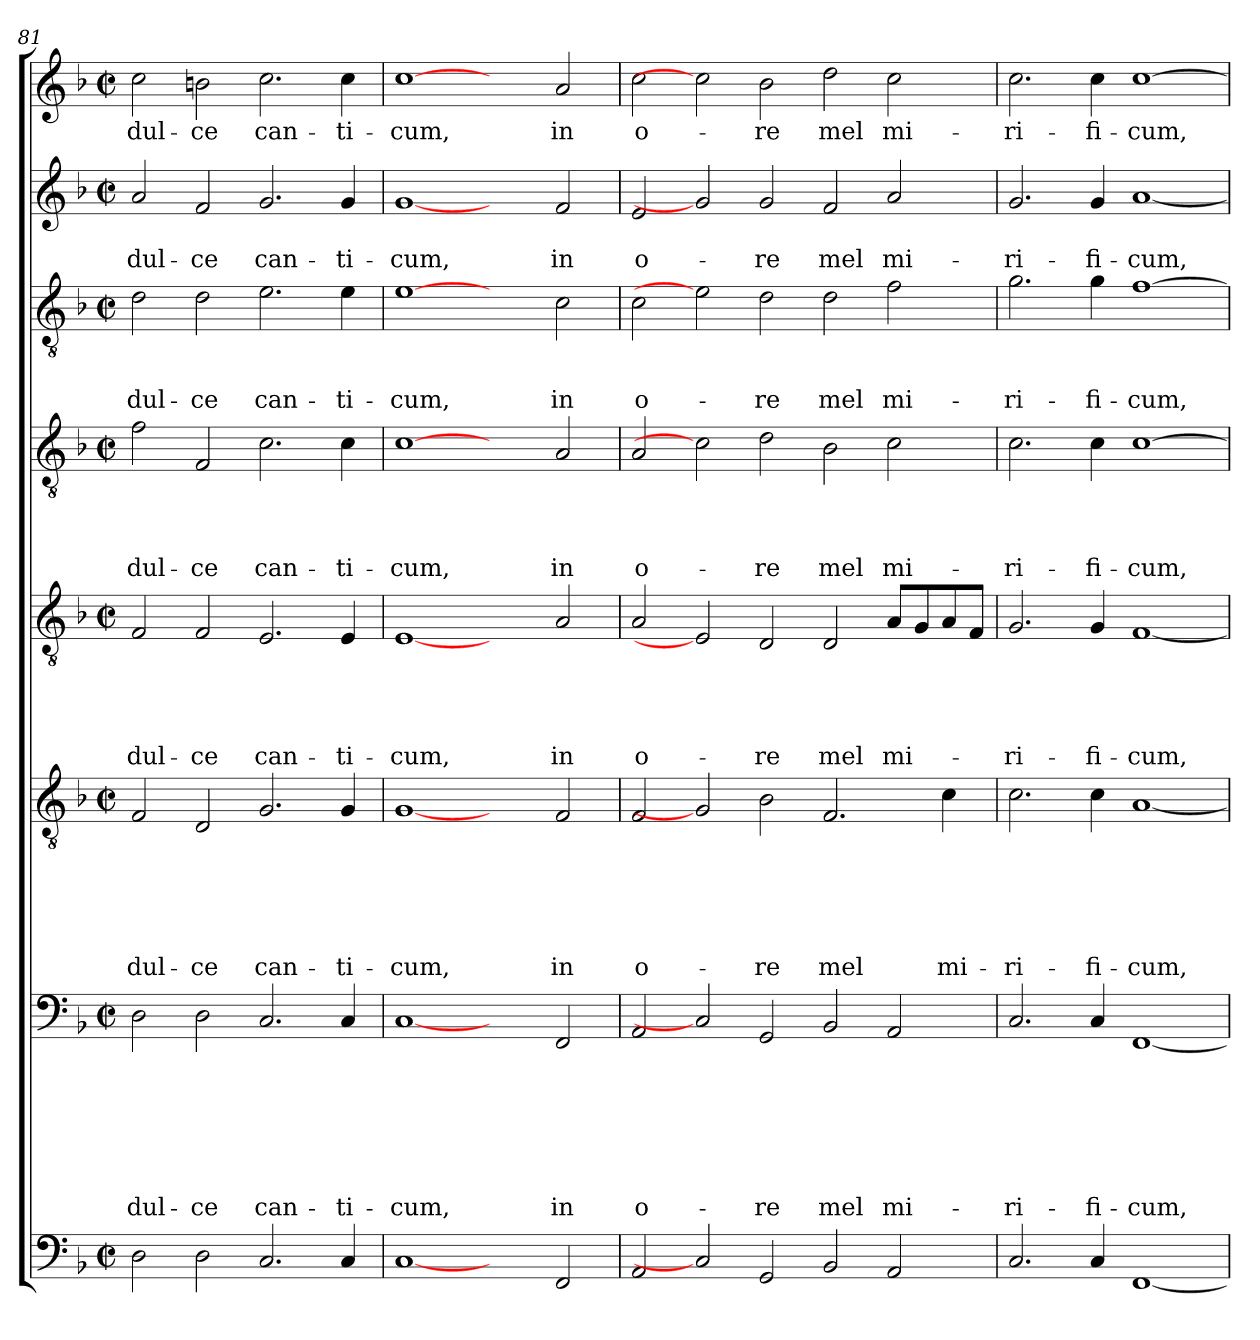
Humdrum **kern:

**kern	**kern	**text	**text	**text	**text	**text	**text	**text	**kern	**text	**text	**text	**text	**text	**text	**kern	**text	**text	**text	**text	**text	**kern	**text	**text	**text	**text	**kern	**text	**text	**text	**kern	**text	**text	**kern	**text
*part8	*part7	*part7	*part7	*part7	*part7	*part7	*part7	*part7	*part6	*part6	*part6	*part6	*part6	*part6	*part6	*part5	*part5	*part5	*part5	*part5	*part5	*part4	*part4	*part4	*part4	*part4	*part3	*part3	*part3	*part3	*part2	*part2	*part2	*part1	*part1
*staff8	*staff7	*staff7	*staff7	*staff7	*staff7	*staff7	*staff7	*staff7	*staff6	*staff6	*staff6	*staff6	*staff6	*staff6	*staff6	*staff5	*staff5	*staff5	*staff5	*staff5	*staff5	*staff4	*staff4	*staff4	*staff4	*staff4	*staff3	*staff3	*staff3	*staff3	*staff2	*staff2	*staff2	*staff1	*staff1
*clefF4	*clefF4	*	*	*	*	*	*	*	*clefGv2	*	*	*	*	*	*	*clefGv2	*	*	*	*	*	*clefGv2	*	*	*	*	*clefGv2	*	*	*	*clefG2	*	*	*clefG2	*
*k[b-]	*k[b-]	*	*	*	*	*	*	*	*k[b-]	*	*	*	*	*	*	*k[b-]	*	*	*	*	*	*k[b-]	*	*	*	*	*k[b-]	*	*	*	*k[b-]	*	*	*k[b-]	*
*F:	*F:	*	*	*	*	*	*	*	*F:	*	*	*	*	*	*	*F:	*	*	*	*	*	*F:	*	*	*	*	*F:	*	*	*	*F:	*	*	*F:	*
*M2/2	*M2/2	*	*	*	*	*	*	*	*M2/2	*	*	*	*	*	*	*M2/2	*	*	*	*	*	*M2/2	*	*	*	*	*M2/2	*	*	*	*M2/2	*	*	*M2/2	*
*met(c|)	*met(c|)	*	*	*	*	*	*	*	*met(c|)	*	*	*	*	*	*	*met(c|)	*	*	*	*	*	*met(c|)	*	*	*	*	*met(c|)	*	*	*	*met(c|)	*	*	*met(c|)	*
=81	=81	=81	=81	=81	=81	=81	=81	=81	=81	=81	=81	=81	=81	=81	=81	=81	=81	=81	=81	=81	=81	=81	=81	=81	=81	=81	=81	=81	=81	=81	=81	=81	=81	=81	=81
2D\	2D\	.	.	.	.	.	.	dul-	2F/	.	.	.	.	.	dul-	2F/	.	.	.	.	dul-	2f\	.	.	.	dul-	2d\	.	.	dul-	2a/	.	dul-	2cc\	dul-
2D\	2D\	.	.	.	.	.	.	-ce	2D/	.	.	.	.	.	-ce	2F/	.	.	.	.	-ce	2F/	.	.	.	-ce	2d\	.	.	-ce	2f/	.	-ce	2bn\	-ce
2.C/	2.C/	.	.	.	.	.	.	can-	2.G/	.	.	.	.	.	can-	2.E/	.	.	.	.	can-	2.c\	.	.	.	can-	2.e\	.	.	can-	2.g/	.	can-	2.cc\	can-
4C/	4C/	.	.	.	.	.	.	-ti-	4G/	.	.	.	.	.	-ti-	4E/	.	.	.	.	-ti-	4c\	.	.	.	-ti-	4e\	.	.	-ti-	4g/	.	-ti-	4cc\	-ti-
=82	=82	=82	=82	=82	=82	=82	=82	=82	=82	=82	=82	=82	=82	=82	=82	=82	=82	=82	=82	=82	=82	=82	=82	=82	=82	=82	=82	=82	=82	=82	=82	=82	=82	=82	=82
[1C	[1C	.	.	.	.	.	.	-cum,	[1G	.	.	.	.	.	-cum,	[1E	.	.	.	.	-cum,	[1c	.	.	.	-cum,	[1e	.	.	-cum,	[1g	.	-cum,	[1cc	-cum,
2ryy	2ryy	.	.	.	.	.	.	.	2ryy	.	.	.	.	.	.	2ryy	.	.	.	.	.	2ryy	.	.	.	.	2ryy	.	.	.	2ryy	.	.	2ryy	.
2FF/	2FF/	.	.	.	.	.	.	in	2F/	.	.	.	.	.	in	2A/	.	.	.	.	in	2A/	.	.	.	in	2c\	.	.	in	2f/	.	in	2a/	in
=83	=83	=83	=83	=83	=83	=83	=83	=83	=83	=83	=83	=83	=83	=83	=83	=83	=83	=83	=83	=83	=83	=83	=83	=83	=83	=83	=83	=83	=83	=83	=83	=83	=83	=83	=83
2AA/	2AA/	.	.	.	.	.	.	o-	2F/	.	.	.	.	.	o-	2A/	.	.	.	.	o-	2A/	.	.	.	o-	2c\	.	.	o-	2e/	.	o-	2cc\	o-
2C]	2C]	.	.	.	.	.	.	.	2G]	.	.	.	.	.	.	2E]	.	.	.	.	.	2c]	.	.	.	.	2e]	.	.	.	2g]	.	.	2cc]	.
2GG/	2GG/	.	.	.	.	.	.	-re	2B-\	.	.	.	.	.	-re	2D/	.	.	.	.	-re	2d\	.	.	.	-re	2d\	.	.	-re	2g/	.	-re	2b-\	-re
2BB-/	2BB-/	.	.	.	.	.	.	mel	2.F/	.	.	.	.	.	mel	2D/	.	.	.	.	mel	2B-\	.	.	.	mel	2d\	.	.	mel	2f/	.	mel	2dd\	mel
2AA/	2AA/	.	.	.	.	.	.	mi-	.	.	.	.	.	.	.	8A/L	.	.	.	.	mi-	2c\	.	.	.	mi-	2f\	.	.	mi-	2a/	.	mi-	2cc\	mi-
.	.	.	.	.	.	.	.	.	.	.	.	.	.	.	.	8G/	.	.	.	.	.	.	.	.	.	.	.	.	.	.	.	.	.	.	.
.	.	.	.	.	.	.	.	.	4c\	.	.	.	.	.	mi-	8A/	.	.	.	.	.	.	.	.	.	.	.	.	.	.	.	.	.	.	.
.	.	.	.	.	.	.	.	.	.	.	.	.	.	.	.	8F/J	.	.	.	.	.	.	.	.	.	.	.	.	.	.	.	.	.	.	.
!!LO:PB:g=z
=84	=84	=84	=84	=84	=84	=84	=84	=84	=84	=84	=84	=84	=84	=84	=84	=84	=84	=84	=84	=84	=84	=84	=84	=84	=84	=84	=84	=84	=84	=84	=84	=84	=84	=84	=84
2.C/	2.C/	.	.	.	.	.	.	-ri-	2.c\	.	.	.	.	.	-ri-	2.G/	.	.	.	.	-ri-	2.c\	.	.	.	-ri-	2.g\	.	.	-ri-	2.g/	.	-ri-	2.cc\	-ri-
4C/	4C/	.	.	.	.	.	.	-fi-	4c\	.	.	.	.	.	-fi-	4G/	.	.	.	.	-fi-	4c\	.	.	.	-fi-	4g\	.	.	-fi-	4g/	.	-fi-	4cc\	-fi-
[1FF	[1FF	.	.	.	.	.	.	-cum,	[1A	.	.	.	.	.	-cum,	[1F	.	.	.	.	-cum,	[1c	.	.	.	-cum,	[1f	.	.	-cum,	[1a	.	-cum,	[1cc	-cum,
=	=	=	=	=	=	=	=	=	=	=	=	=	=	=	=	=	=	=	=	=	=	=	=	=	=	=	=	=	=	=	=	=	=	=	=
*-	*-	*-	*-	*-	*-	*-	*-	*-	*-	*-	*-	*-	*-	*-	*-	*-	*-	*-	*-	*-	*-	*-	*-	*-	*-	*-	*-	*-	*-	*-	*-	*-	*-	*-	*-
